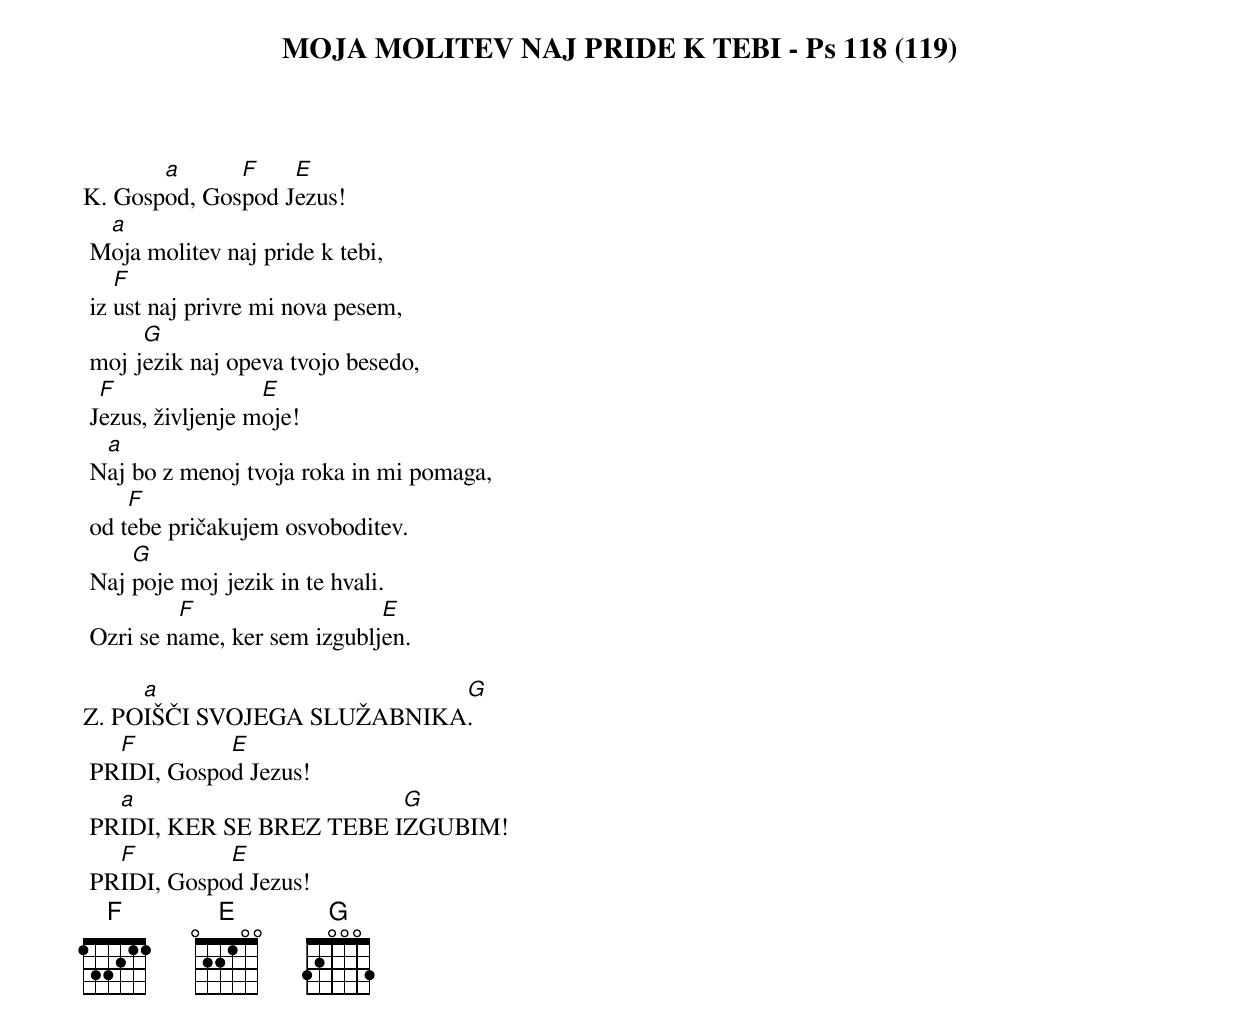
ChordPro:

{title: MOJA MOLITEV NAJ PRIDE K TEBI - Ps 118 (119)}

K.	Gosp[a]od, Gos[F]pod J[E]ezus!
	M[a]oja molitev naj pride k tebi,
	iz [F]ust naj privre mi nova pesem,
	moj j[G]ezik naj opeva tvojo besedo,
	J[F]ezus, življenje m[E]oje!
	N[a]aj bo z menoj tvoja roka in mi pomaga,
	od t[F]ebe pričakujem osvoboditev.
	Naj [G]poje moj jezik in te hvali.
	Ozri se n[F]ame, ker sem izgublj[E]en.

Z.	PO[a]IŠČI SVOJEGA SLUŽABNIKA[G].
	PR[F]IDI, Gospo[E]d Jezus!
	PR[a]IDI, KER SE BREZ TEBE I[G]ZGUBIM!
	PR[F]IDI, Gospo[E]d Jezus!
